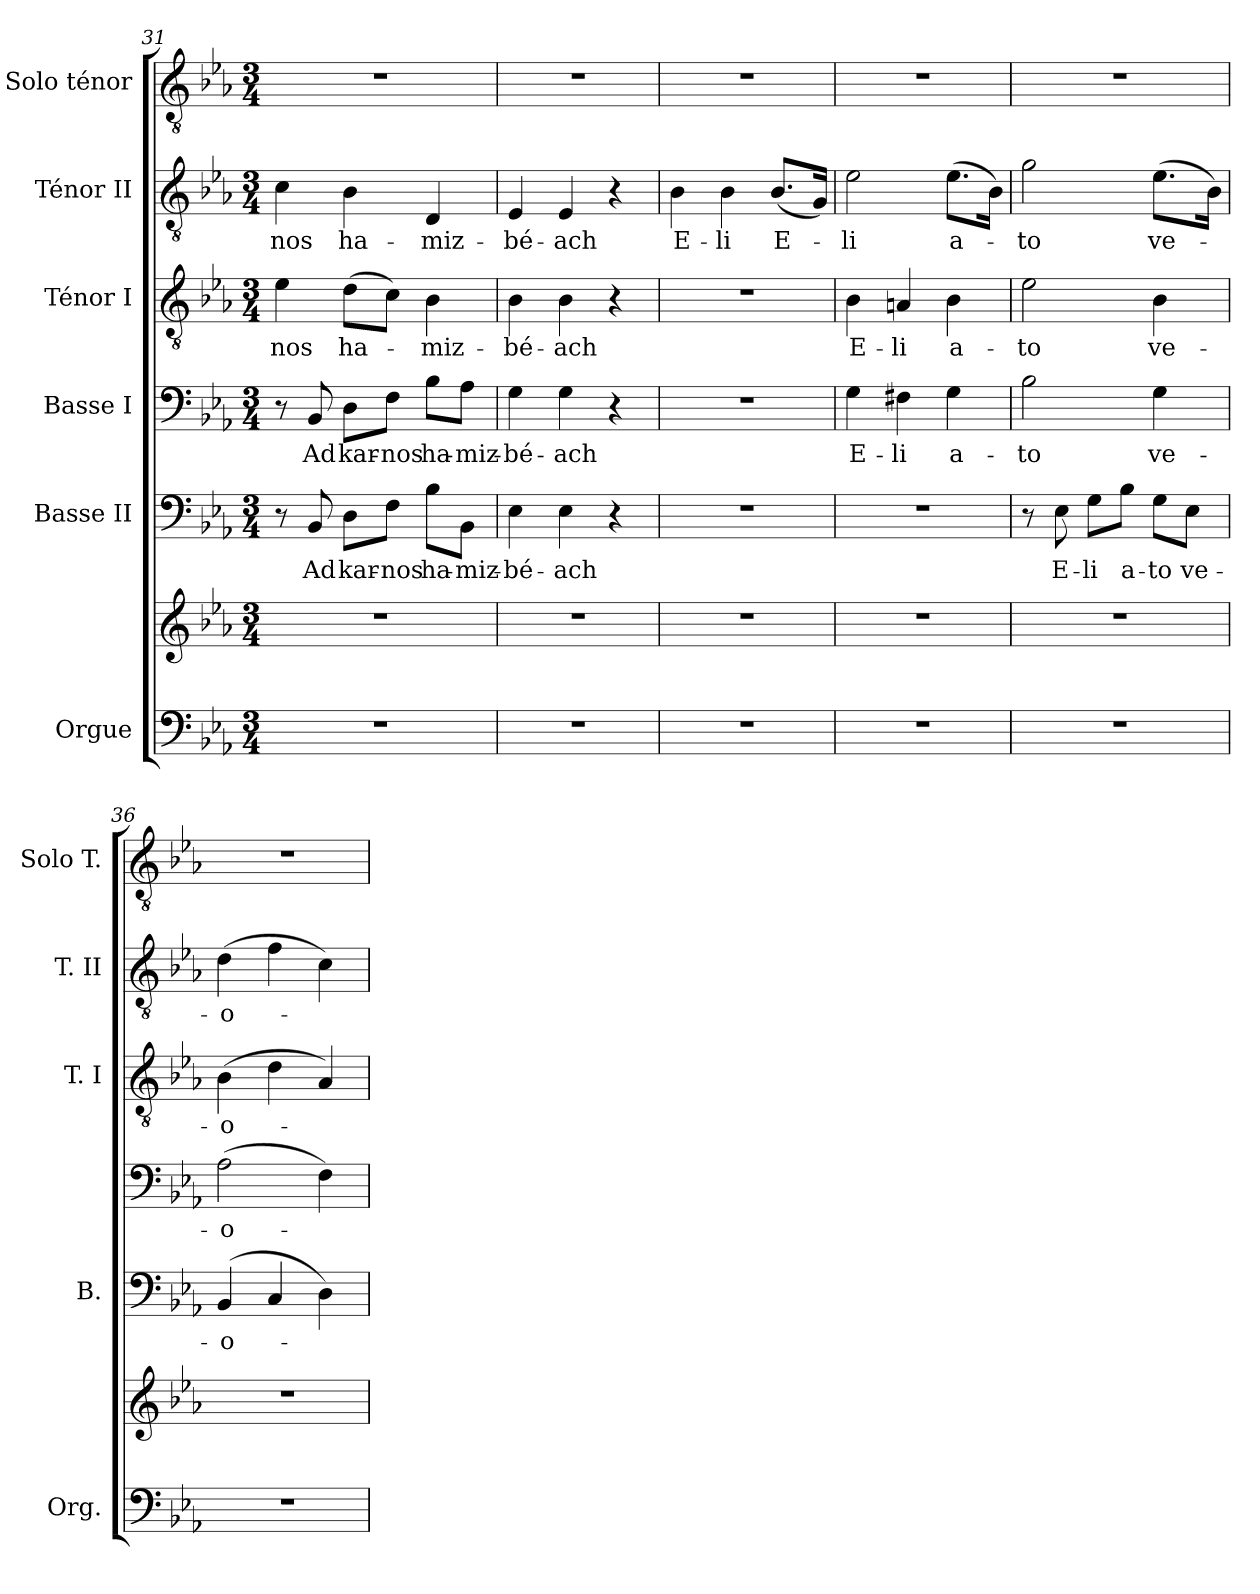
**kern	**kern	**kern	**text	**kern	**text	**kern	**text	**kern	**text	**kern
*part6	*part6	*part5	*part5	*part4	*part4	*part3	*part3	*part2	*part2	*part1
*staff7	*staff6	*staff5	*staff5	*staff4	*staff4	*staff3	*staff3	*staff2	*staff2	*staff1
*I"Orgue	*	*I"Basse II	*	*I"Basse I	*	*I"Ténor I	*	*I"Ténor II	*	*I"Solo ténor
*I'Org.	*	*I'B.	*	*	*	*I'T. I	*	*I'T. II	*	*I'Solo T.
*clefF4	*clefG2	*clefF4	*	*clefF4	*	*clefGv2	*	*clefGv2	*	*clefGv2
*	*	*	*	*	*	*ITrd7c12	*	*ITrd7c12	*	*ITrd7c12
*k[b-e-a-]	*k[b-e-a-]	*k[b-e-a-]	*	*k[b-e-a-]	*	*k[b-e-a-]	*	*k[b-e-a-]	*	*k[b-e-a-]
*E-:	*E-:	*E-:	*	*E-:	*	*E-:	*	*E-:	*	*E-:
*M3/4	*M3/4	*M3/4	*	*M3/4	*	*M3/4	*	*M3/4	*	*M3/4
=31	=31	=31	=31	=31	=31	=31	=31	=31	=31	=31
!LO:N:vis=1	!LO:N:vis=1	!	!	!	!	!	!	!	!	!
!	!	!	!	!	!	!	!LO:LY:b:color=#000000	!	!	!
!	!	!	!	!	!	!	!	!	!LO:LY:b:color=#000000	!LO:N:vis=1
2.r	2.r	8r	.	8r	.	4E-i\	-nos	4Ci\	-nos	2.r
!	!	!	!LO:LY:b:color=#000000	!	!	!	!	!	!	!
!	!	!	!	!	!LO:LY:b:color=#000000	!	!	!	!	!
.	.	8BB-i/	Ad	8BB-i/	Ad	.	.	.	.	.
!	!	!	!LO:LY:b:color=#000000	!	!	!	!	!	!	!
!	!	!	!	!	!LO:LY:b:color=#000000	!	!	!	!	!
!	!	!	!	!	!	!	!LO:LY:b:color=#000000	!	!	!
!	!	!	!	!	!	!	!	!	!LO:LY:b:color=#000000	!
.	.	8Di\L	kar-	8Di\L	kar-	(8Di\L	ha-	4BB-i\	ha-	.
!	!	!	!LO:LY:b:color=#000000	!	!	!	!	!	!	!
!	!	!	!	!	!LO:LY:b:color=#000000	!	!	!	!	!
.	.	8Fi\J	-nos	8Fi\J	-nos	8Ci\J)	.	.	.	.
!	!	!	!LO:LY:b:color=#000000	!	!	!	!	!	!	!
!	!	!	!	!	!LO:LY:b:color=#000000	!	!	!	!	!
!	!	!	!	!	!	!	!LO:LY:b:color=#000000	!	!	!
!	!	!	!	!	!	!	!	!	!LO:LY:b:color=#000000	!
.	.	8B-i\L	ha-	8B-i\L	ha-	4BB-i\	-miz-	4DDi/	-miz-	.
!	!	!	!LO:LY:b:color=#000000	!	!	!	!	!	!	!
!	!	!	!	!	!LO:LY:b:color=#000000	!	!	!	!	!
.	.	8BB-i\J	-miz-	8A-i\J	-miz-	.	.	.	.	.
!!LO:PB:g=z
=32	=32	=32	=32	=32	=32	=32	=32	=32	=32	=32
!LO:N:vis=1	!LO:N:vis=1	!	!	!	!	!	!	!	!	!
!	!	!	!LO:LY:b:color=#000000	!	!	!	!	!	!	!
!	!	!	!	!	!LO:LY:b:color=#000000	!	!	!	!	!
!	!	!	!	!	!	!	!LO:LY:b:color=#000000	!	!	!
!	!	!	!	!	!	!	!	!	!LO:LY:b:color=#000000	!LO:N:vis=1
2.r	2.r	4E-i\	-bé-	4Gi\	-bé-	4BB-i\	-bé-	4EE-i/	-bé-	2.r
!	!	!	!LO:LY:b:color=#000000	!	!	!	!	!	!	!
!	!	!	!	!	!LO:LY:b:color=#000000	!	!	!	!	!
!	!	!	!	!	!	!	!LO:LY:b:color=#000000	!	!	!
!	!	!	!	!	!	!	!	!	!LO:LY:b:color=#000000	!
.	.	4E-i\	-ach	4Gi\	-ach	4BB-i\	-ach	4EE-i/	-ach	.
.	.	4r	.	4r	.	4r	.	4r	.	.
=33	=33	=33	=33	=33	=33	=33	=33	=33	=33	=33
!LO:N:vis=1	!LO:N:vis=1	!LO:N:vis=1	!	!LO:N:vis=1	!	!LO:N:vis=1	!	!	!	!
!	!	!	!	!	!	!	!	!	!LO:LY:b:color=#000000	!LO:N:vis=1
2.r	2.r	2.r	.	2.r	.	2.r	.	4BB-i\	E-	2.r
!	!	!	!	!	!	!	!	!	!LO:LY:b:color=#000000	!
.	.	.	.	.	.	.	.	4BB-i\	-li	.
!	!	!	!	!	!	!	!	!	!LO:LY:b:color=#000000	!
.	.	.	.	.	.	.	.	(8.BB-i/L	E-	.
.	.	.	.	.	.	.	.	16GGi/Jk)	.	.
=34	=34	=34	=34	=34	=34	=34	=34	=34	=34	=34
!LO:N:vis=1	!LO:N:vis=1	!LO:N:vis=1	!	!	!	!	!	!	!	!
!	!	!	!	!	!LO:LY:b:color=#000000	!	!	!	!	!
!	!	!	!	!	!	!	!LO:LY:b:color=#000000	!	!	!
!	!	!	!	!	!	!	!	!	!LO:LY:b:color=#000000	!LO:N:vis=1
2.r	2.r	2.r	.	4Gi\	E-	4BB-i\	E-	2E-i\	-li	2.r
!	!	!	!	!	!LO:LY:b:color=#000000	!	!	!	!	!
!	!	!	!	!	!	!	!LO:LY:b:color=#000000	!	!	!
.	.	.	.	4F#Xi\	-li	4AAni/	-li	.	.	.
!	!	!	!	!	!LO:LY:b:color=#000000	!	!	!	!	!
!	!	!	!	!	!	!	!LO:LY:b:color=#000000	!	!	!
!	!	!	!	!	!	!	!	!	!LO:LY:b:color=#000000	!
.	.	.	.	4Gi\	a-	4BB-i\	a-	(8.E-i\L	a-	.
.	.	.	.	.	.	.	.	16BB-i\Jk)	.	.
=35	=35	=35	=35	=35	=35	=35	=35	=35	=35	=35
!LO:N:vis=1	!LO:N:vis=1	!	!	!	!	!	!	!	!	!
!	!	!	!	!	!LO:LY:b:color=#000000	!	!	!	!	!
!	!	!	!	!	!	!	!LO:LY:b:color=#000000	!	!	!
!	!	!	!	!	!	!	!	!	!LO:LY:b:color=#000000	!LO:N:vis=1
2.r	2.r	8r	.	2B-i\	-to	2E-i\	-to	2Gi\	-to	2.r
!	!	!	!LO:LY:b:color=#000000	!	!	!	!	!	!	!
.	.	8E-i\	E-	.	.	.	.	.	.	.
!	!	!	!LO:LY:b:color=#000000	!	!	!	!	!	!	!
.	.	8Gi\L	-li	.	.	.	.	.	.	.
!	!	!	!LO:LY:b:color=#000000	!	!	!	!	!	!	!
.	.	8B-i\J	a-	.	.	.	.	.	.	.
!	!	!	!LO:LY:b:color=#000000	!	!	!	!	!	!	!
!	!	!	!	!	!LO:LY:b:color=#000000	!	!	!	!	!
!	!	!	!	!	!	!	!LO:LY:b:color=#000000	!	!	!
!	!	!	!	!	!	!	!	!	!LO:LY:b:color=#000000	!
.	.	8Gi\L	-to	4Gi\	ve-	4BB-i\	ve-	(8.E-i\L	ve-	.
!	!	!	!LO:LY:b:color=#000000	!	!	!	!	!	!	!
.	.	8E-i\J	ve-	.	.	.	.	.	.	.
.	.	.	.	.	.	.	.	16BB-i\Jk)	.	.
=36	=36	=36	=36	=36	=36	=36	=36	=36	=36	=36
!LO:N:vis=1	!LO:N:vis=1	!	!	!	!	!	!	!	!	!
!	!	!	!LO:LY:b:color=#000000	!	!	!	!	!	!	!
!	!	!	!	!	!LO:LY:b:color=#000000	!	!	!	!	!
!	!	!	!	!	!	!	!LO:LY:b:color=#000000	!	!	!
!	!	!	!	!	!	!	!	!	!LO:LY:b:color=#000000	!LO:N:vis=1
2.r	2.r	(4BB-i/	-o-	(2A-i\	-o-	(4BB-i\	-o-	(4Di\	-o-	2.r
.	.	4Ci/	.	.	.	4Di\	.	4Fi\	.	.
.	.	4Di\)	.	4Fi\)	.	4AA-i/)	.	4Ci\)	.	.
=	=	=	=	=	=	=	=	=	=	=
*-	*-	*-	*-	*-	*-	*-	*-	*-	*-	*-
